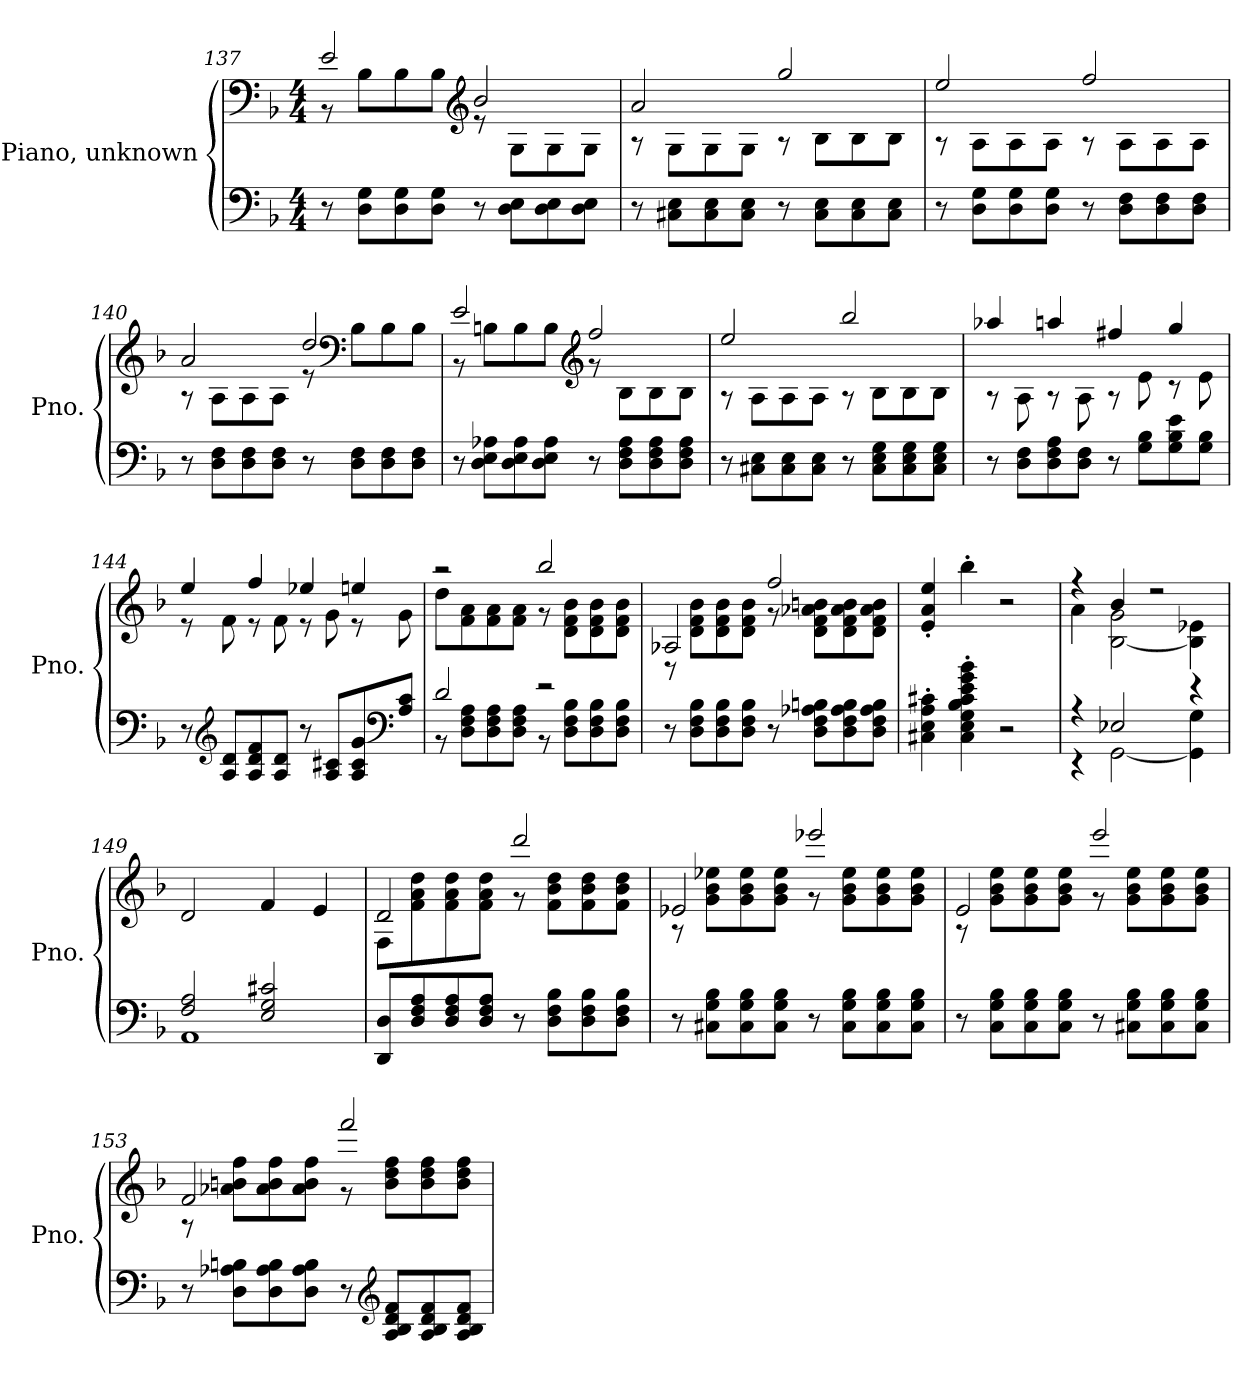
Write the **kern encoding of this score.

**kern	**kern
*part1	*part1
*staff2	*staff1
*I"Piano, unknown	*
*I'Pno.	*
*clefF4	*clefF4
*k[b-]	*k[b-]
*M4/4	*M4/4
=137	=137
*	*^
8r	2e/	8r
8D\ 8G\L	.	8B-\L
8D\ 8G\	.	8B-\
8D\ 8G\J	.	8B-\J
*	*clefG2	*
8r	2b-/	8r
8D\ 8E\L	.	8G\L
8D\ 8E\	.	8G\
8D\ 8E\J	.	8G\J
=138	=138	=138
8r	2a/	8r
8C#X\ 8E\L	.	8G\L
8C#\ 8E\	.	8G\
8C#\ 8E\J	.	8G\J
8r	2gg/	8r
8C#\ 8E\L	.	8B-\L
8C#\ 8E\	.	8B-\
8C#\ 8E\J	.	8B-\J
=139	=139	=139
8r	2ee/	8r
8D\ 8G\L	.	8A\L
8D\ 8G\	.	8A\
8D\ 8G\J	.	8A\J
8r	2ff/	8r
8D\ 8F\L	.	8A\L
8D\ 8F\	.	8A\
8D\ 8F\J	.	8A\J
!!LO:LB:g=z	!!
=140	=140	=140
8r	2a/	8r
8D\ 8F\L	.	8A\L
8D\ 8F\	.	8A\
8D\ 8F\J	.	8A\J
8r	2dd/	8r
*	*clefF4	*
8D\ 8F\L	.	8B-\L
8D\ 8F\	.	8B-\
8D\ 8F\J	.	8B-\J
=141	=141	=141
8r	2e/	8r
8D\ 8E\ 8A-X\L	.	8Bn\L
8D\ 8E\ 8A-\	.	8B\
8D\ 8E\ 8A-\J	.	8B\J
*	*clefG2	*
8r	2ff/	8r
8D\ 8F\ 8A-\L	.	8B\L
8D\ 8F\ 8A-\	.	8B\
8D\ 8F\ 8A-\J	.	8B\J
=142	=142	=142
8r	2ee/	8r
8C#X\ 8E\L	.	8A\L
8C#\ 8E\	.	8A\
8C#\ 8E\J	.	8A\J
8r	2bb-/	8r
8C#\ 8E\ 8G\L	.	8B-\L
8C#\ 8E\ 8G\	.	8B-\
8C#\ 8E\ 8G\J	.	8B-\J
=143	=143	=143
8r	4aa-X/	8r
8D\ 8F\L	.	8A\
8D\ 8F\ 8A\	4aan/	8r
8D\ 8F\J	.	8A\
8r	4ff#X/	8r
8G\ 8B-\L	.	8e\
8G\ 8B-\ 8e\	4gg/	8r
8G\ 8B-\J	.	8e\
!!LO:LB:g=z	!!
=144	=144	=144
8r	4ee/	8r
*clefG2	*	*
8A/ 8d/L	.	8f\
8A/ 8d/ 8f/	4ff/	8r
8A/ 8d/J	.	8f\
8r	4ee-X/	8r
8A/ 8c#X/L	.	8g\
8A/ 8c#/ 8g/	4een/	8r
*clefF4	*	*
8A/ 8c#/J	.	8g\
=145	=145	=145
*^	*	*
2d/	8r	2r	8dd\L
.	8D\ 8F\ 8A\L	.	8f\ 8a\
.	8D\ 8F\ 8A\	.	8f\ 8a\
.	8D\ 8F\ 8A\J	.	8f\ 8a\J
2r	8r	2bb-/	8r
.	8D\ 8F\ 8B-\L	.	8d\ 8f\ 8b-\L
.	8D\ 8F\ 8B-\	.	8d\ 8f\ 8b-\
.	8D\ 8F\ 8B-\J	.	8d\ 8f\ 8b-\J
*v	*v	*	*
=146	=146	=146
8r	2A-X/	8r
8D\ 8F\ 8B-\L	.	8d\ 8f\ 8b-\L
8D\ 8F\ 8B-\	.	8d\ 8f\ 8b-\
8D\ 8F\ 8B-\J	.	8d\ 8f\ 8b-\J
8r	2ff/	8r
8D\ 8F\ 8A-X\ 8Bn\L	.	8d\ 8f\ 8a-X\ 8bn\L
8D\ 8F\ 8A-\ 8B\	.	8d\ 8f\ 8a-\ 8b\
8D\ 8F\ 8A-\ 8B\J	.	8d\ 8f\ 8a-\ 8b\J
*	*v	*v
=147	=147
4C#X\' 4E\' 4A\' 4c#X\'	4e/' 4a/' 4ee/'
4C#\' 4E\' 4G\' 4B-\' 4c#\' 4e\' 4g\' 4b-\'	4bb-'\
2r	2r
!!LO:PB:g=z
=148	=148
*^	*^
4r	4r	4r	4a\
2E-X/	[2GG\	4b-/	[2B-\ 2g\
.	.	2r	.
4r	4GG\] 4G\	.	4B-\] 4e-X\
*	*	*v	*v
=149	=149	=149
2F/ 2A/	1AA	2d/
2E/ 2G/ 2c#X/	.	4f/
.	.	4e/
*v	*v	*
=150	=150
*	*^
8DD/ 8D/L	2d/	8F\L
8D/ 8F/ 8A/	.	8f\ 8a\ 8dd\
8D/ 8F/ 8A/	.	8f\ 8a\ 8dd\
8D/ 8F/ 8A/J	.	8f\ 8a\ 8dd\J
8r	2ddd/	8r
8D\ 8F\ 8B-\L	.	8f\ 8b-\ 8dd\L
8D\ 8F\ 8B-\	.	8f\ 8b-\ 8dd\
8D\ 8F\ 8B-\J	.	8f\ 8b-\ 8dd\J
=151	=151	=151
8r	2e-X/	8r
8C#X\ 8G\ 8B-\L	.	8g\ 8b-\ 8ee-X\L
8C#\ 8G\ 8B-\	.	8g\ 8b-\ 8ee-\
8C#\ 8G\ 8B-\J	.	8g\ 8b-\ 8ee-\J
8r	2eee-X/	8r
8C#\ 8G\ 8B-\L	.	8g\ 8b-\ 8ee-\L
8C#\ 8G\ 8B-\	.	8g\ 8b-\ 8ee-\
8C#\ 8G\ 8B-\J	.	8g\ 8b-\ 8ee-\J
=152	=152	=152
8r	2e/	8r
8C\ 8G\ 8B-\L	.	8g\ 8b-\ 8ee\L
8C\ 8G\ 8B-\	.	8g\ 8b-\ 8ee\
8C\ 8G\ 8B-\J	.	8g\ 8b-\ 8ee\J
8r	2eee/	8r
8C#X\ 8G\ 8B-\L	.	8g\ 8b-\ 8ee\L
8C#\ 8G\ 8B-\	.	8g\ 8b-\ 8ee\
8C#\ 8G\ 8B-\J	.	8g\ 8b-\ 8ee\J
!!LO:LB:g=z	!!
=153	=153	=153
8r	2f/	8r
8D\ 8A-X\ 8Bn\L	.	8a-X\ 8bn\ 8ff\L
8D\ 8A-\ 8B\	.	8a-\ 8b\ 8ff\
8D\ 8A-\ 8B\J	.	8a-\ 8b\ 8ff\J
8r	2fff/	8r
*clefG2	*	*
8A-/ 8B/ 8d/ 8f/L	.	8b\ 8dd\ 8ff\L
8A-/ 8B/ 8d/ 8f/	.	8b\ 8dd\ 8ff\
8A-/ 8B/ 8d/ 8f/J	.	8b\ 8dd\ 8ff\J
*	*v	*v
=	=
*-	*-
